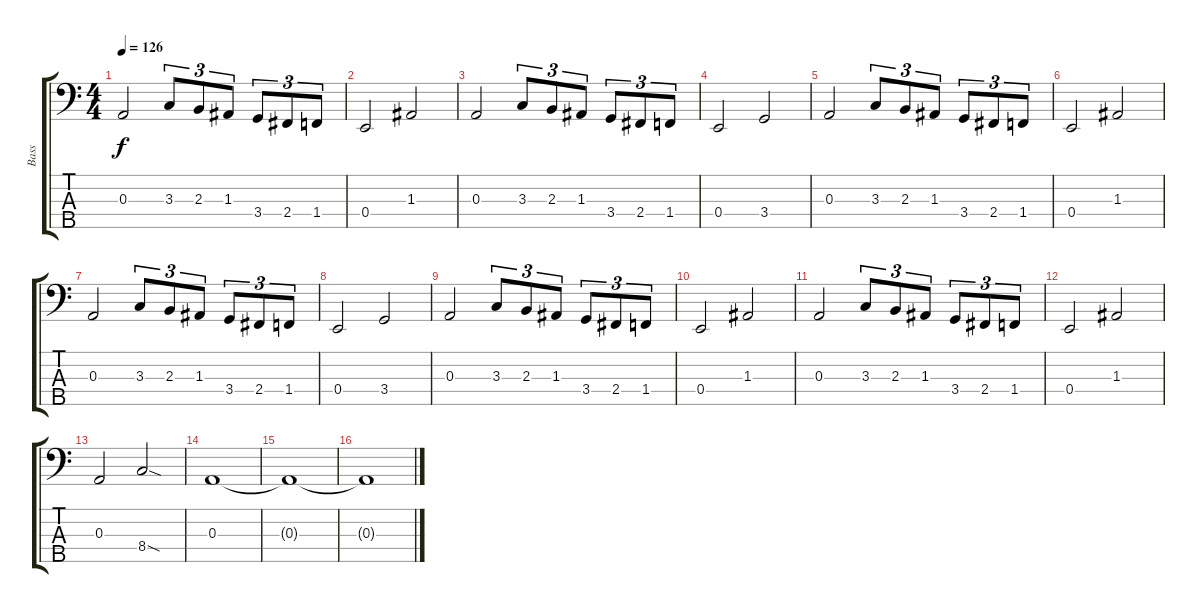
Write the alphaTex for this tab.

\track ("Bass" "Bass") {instrument electricbassfinger}
\staff {score tabs}
\tuning (G2 D2 A1 E1 B0) {hide}
\ts (4 4)
\tempo 126
\clef f4
\ks c
0.3.2{dy f} 3.3.8{tu (3 2)} 2.3.8{tu (3 2)} 1.3.8{tu (3 2)} 3.4.8{tu (3 2)} 2.4.8{tu (3 2)} 1.4.8{tu (3 2)} |
0.4.2 1.3.2 |
0.3.2 3.3.8{tu (3 2)} 2.3.8{tu (3 2)} 1.3.8{tu (3 2)} 3.4.8{tu (3 2)} 2.4.8{tu (3 2)} 1.4.8{tu (3 2)} |
0.4.2 3.4.2 |
0.3.2 3.3.8{tu (3 2)} 2.3.8{tu (3 2)} 1.3.8{tu (3 2)} 3.4.8{tu (3 2)} 2.4.8{tu (3 2)} 1.4.8{tu (3 2)} |
0.4.2 1.3.2 |
0.3.2 3.3.8{tu (3 2)} 2.3.8{tu (3 2)} 1.3.8{tu (3 2)} 3.4.8{tu (3 2)} 2.4.8{tu (3 2)} 1.4.8{tu (3 2)} |
0.4.2 3.4.2 |
0.3.2 3.3.8{tu (3 2)} 2.3.8{tu (3 2)} 1.3.8{tu (3 2)} 3.4.8{tu (3 2)} 2.4.8{tu (3 2)} 1.4.8{tu (3 2)} |
0.4.2 1.3.2 |
0.3.2 3.3.8{tu (3 2)} 2.3.8{tu (3 2)} 1.3.8{tu (3 2)} 3.4.8{tu (3 2)} 2.4.8{tu (3 2)} 1.4.8{tu (3 2)} |
0.4.2 1.3.2 |
0.3.2 8.4{sod}.2{volume 9} |
0.3.1{volume 12} |
0.3{t}.1 |
0.3{t}.1
